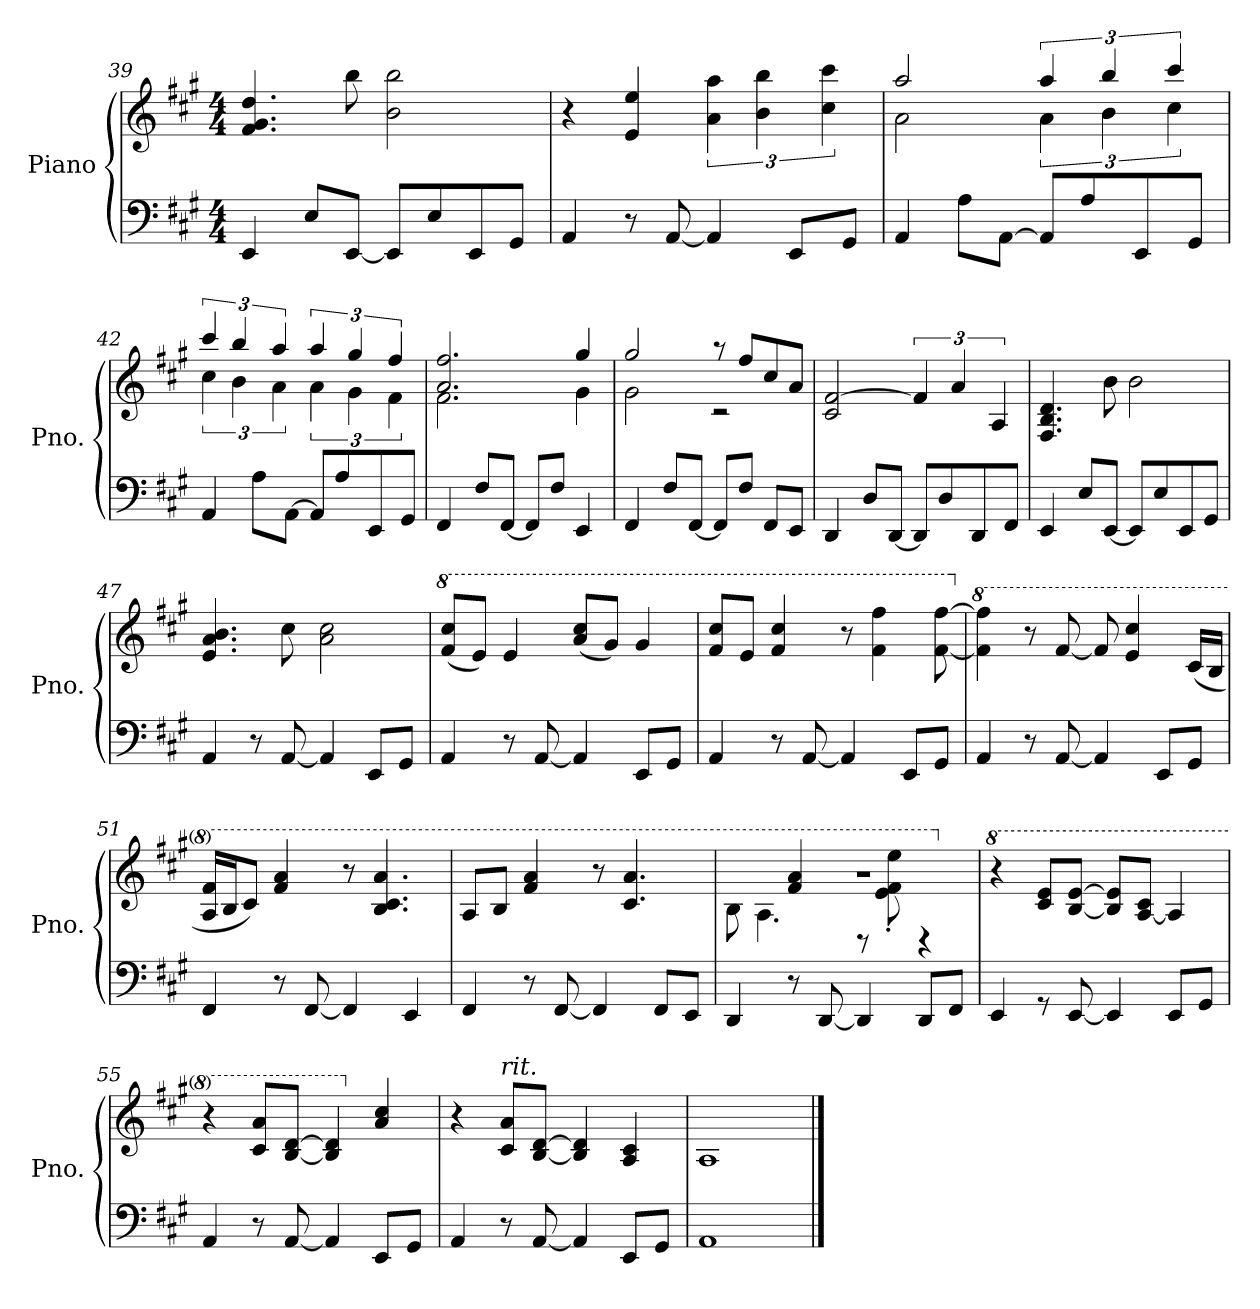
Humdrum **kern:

**kern	**kern
*part1	*part1
*staff2	*staff1
*I"Piano	*
*I'Pno.	*
*clefF4	*clefG2
*k[f#c#g#]	*k[f#c#g#]
*A:	*A:
*M4/4	*M4/4
=39	=39
4EE/	4.f#/ 4.g#/ 4.dd/
8E/L	.
[8EE/J	8bb\
8EE/L]	2b\ 2bb\
8E/	.
8EE/	.
8GG#/J	.
=40	=40
4AA/	4r
8r	4e/ 4ee/
[8AA/	.
4AA/]	6a\ 6aa\
.	6b\ 6bb\
8EE/L	.
.	6cc#\ 6ccc#\
8GG#/J	.
=41	=41
*	*^
4AA/	2aa/	2a\
8A\L	.	.
[8AA\J	.	.
8AA/L]	6aa/	6a\
8A/	.	.
.	6bb/	6b\
8EE/	.	.
.	6ccc#/	6cc#\
8GG#/J	.	.
!!LO:LB:g=z	!!
=42	=42	=42
4AA/	6ccc#/	6cc#\
.	6bb/	6b\
8A\L	.	.
.	6aa/	6a\
[8AA\J	.	.
8AA/L]	6aa/	6a\
8A/	.	.
.	6gg#/	6g#\
8EE/	.	.
.	6ff#/	6f#\
8GG#/J	.	.
=43	=43	=43
4FF#/	2.a/ 2.ff#/	2.f#\
8F#/L	.	.
[8FF#/J	.	.
8FF#/L]	.	.
8F#/J	.	.
4EE/	4gg#/	4g#\
=44	=44	=44
4FF#/	2gg#/	2g#\
8F#/L	.	.
[8FF#/J	.	.
8FF#/L]	8raa	2rc
8F#/J	8ff#/L	.
8FF#/L	8cc#/	.
8EE/J	8a/J	.
*	*v	*v
=45	=45
4DD/	2c#/ [2f#/
8D/L	.
[8DD/J	.
8DD/L]	6f#/]
8D/	.
.	6a/
8DD/	.
.	6A/
8FF#/J	.
!!LO:LB:g=z
=46	=46
4EE/	4.F#/ 4.B/ 4.d/
8E/L	.
[8EE/J	8b\
8EE/L]	2b\
8E/	.
8EE/	.
8GG#/J	.
=47	=47
4AA/	4.e/ 4.a/ 4.b/
8r	.
[8AA/	8cc#\
4AA/]	2a\ 2cc#\
8EE/L	.
8GG#/J	.
=48	=48
*	*8va
4AA/	(8ff#/ 8ccc#/L
.	8ee/J)
8r	4ee/
[8AA/	.
4AA/]	(8aa/ 8ccc#/L
.	8gg#/J)
8EE/L	4gg#/
8GG#/J	.
=49	=49
4AA/	8ff#/ 8ccc#/L
.	8ee/J
8r	4ff#/ 4ccc#/
[8AA/	.
4AA/]	8r
.	4ff#\ 4fff#\
8EE/L	.
8GG#/J	[8ff#\ [8fff#\
!!LO:LB:g=z
=50	=50
*	*X8va
*	*8va
4AA/	4ff#\] 4fff#\]
8r	8r
[8AA/	[8ff#/
4AA/]	8ff#/]
.	4ee/ 4ccc#/
8EE/L	.
8GG#/J	(16cc#/LL
.	16b/JJ
=51	=51
4FF#/	16a/ 16ff#/LL
.	16b/J
.	8cc#/J)
8r	4ff#/ 4aa/
[8FF#/	.
4FF#/]	8r
.	4.b/ 4.cc#/ 4.aa/
4EE/	.
=52	=52
4FF#/	8a/L
.	8b/J
8r	4ff#/ 4aa/
[8FF#/	.
4FF#/]	8r
.	4.cc#/ 4.aa/
8FF#/L	.
8EE/J	.
=53	=53
*	*^
4DD/	8b\	4ryy
.	4.a\	.
8r	.	4ff#/ 4aa/
[8DD/	.	.
4DD/]	2raa	8rc
.	.	8ee\' 8ff#\' 8eee\'
8DD/L	.	4rc
8FF#/J	.	.
*	*v	*v
!!LO:PB:g=z
=54	=54
*	*X8va
*	*8va
4EE/	4r
8rGG	8cc#/ 8ee/L
[8EE/	[8b/ [8ee/J
4EE/]	8b/] 8ee/]L
.	[8a/ 8cc#/J
8EE/L	4a/]
8GG#/J	.
=55	=55
4AA/	4r
8r	8cc#/ 8aa/L
[8AA/	[8b/ [8dd/J
4AA/]	4b/] 4dd/]
*	*X8va
8EE/L	4a/ 4cc#/
8GG#/J	.
=56	=56
4AA/	4r
!	!LO:TX:a:i:t=rit.
8r	8c#/ 8a/L
[8AA/	[8B/ [8d/J
4AA/]	4B/] 4d/]
8EE/L	4A/ 4c#/
8GG#/J	.
=57	=57
1AA	1A
==	==
*-	*-
